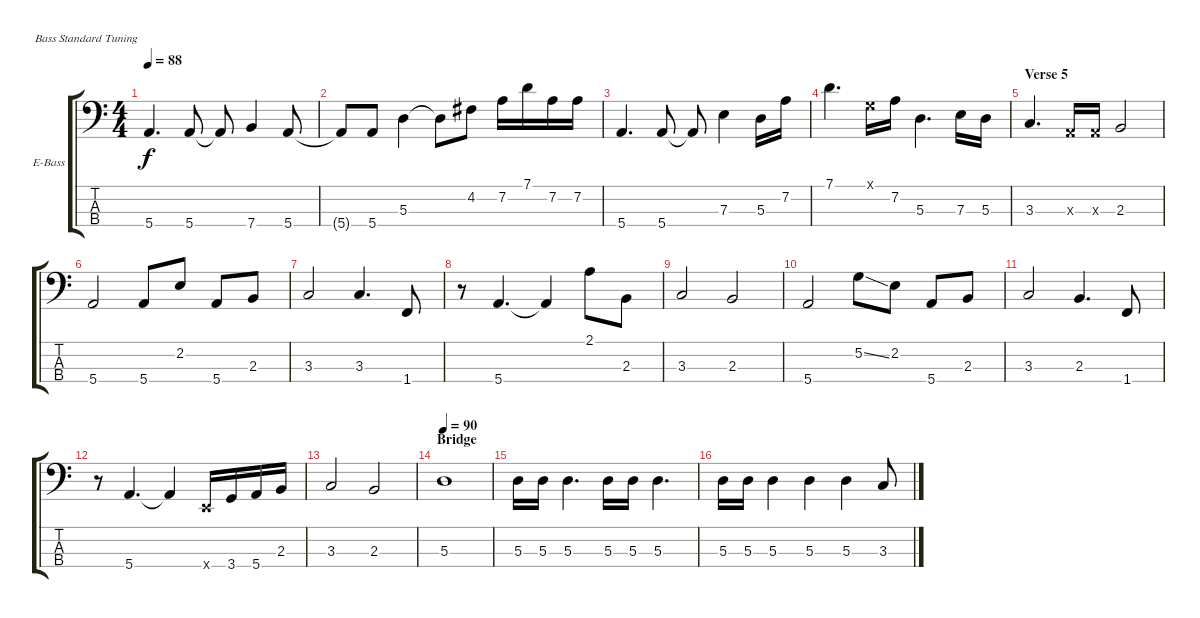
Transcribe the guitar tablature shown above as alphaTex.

\defaultSystemsLayout 4
\bracketExtendMode groupsimilarinstruments
\firstSystemTrackNameOrientation horizontal
\otherSystemsTrackNameOrientation horizontal
\track ("Electric Bass (Jones)" "E-Bass") {instrument electricbassfinger}
\staff {score tabs}
\tuning (G2 D2 A1 E1)
\ts (4 4)
\tempo 88
\clef f4
\ks c
5.4.4{d dy f} 5.4.8 5.4{t}.8 7.4.4 5.4.8 |
5.4{t}.8 5.4.8 5.3.4 5.3{t}.8 4.2.8 7.2.16 7.1.16 7.2.16 7.2.16 |
5.4.4{d} 5.4.8 5.4{t}.8 7.3.4 5.3.16 7.2.16 |
7.1.4{d} 0.1{x}.16 7.2.16 5.3.4{d} 7.3.16 5.3.16 |
\section ("" "Verse 5")
3.3.4{d} 0.3{x}.16 0.3{x}.16 2.3.2 |
5.4.2 5.4.8 2.2.8 5.4.8 2.3.8 |
3.3.2 3.3.4{d} 1.4.8 |
r.8 5.4.4{d} 5.4{t}.4 2.1.8 2.3.8 |
3.3.2 2.3.2 |
5.4.2 5.2{ss}.8 2.2.8 5.4.8 2.3.8 |
3.3.2 2.3.4{d} 1.4.8 |
r.8 5.4.4{d} 5.4{t}.4 0.4{x}.16 3.4.16 5.4.16 2.3.16 |
3.3.2 2.3.2 |
\section ("" "Bridge")
\tempo 90
5.3.1 |
5.3.16 5.3.16 5.3.4{d} 5.3.16 5.3.16 5.3.4{d} |
5.3.16 5.3.16 5.3.4 5.3.4 5.3.4 3.3.8
